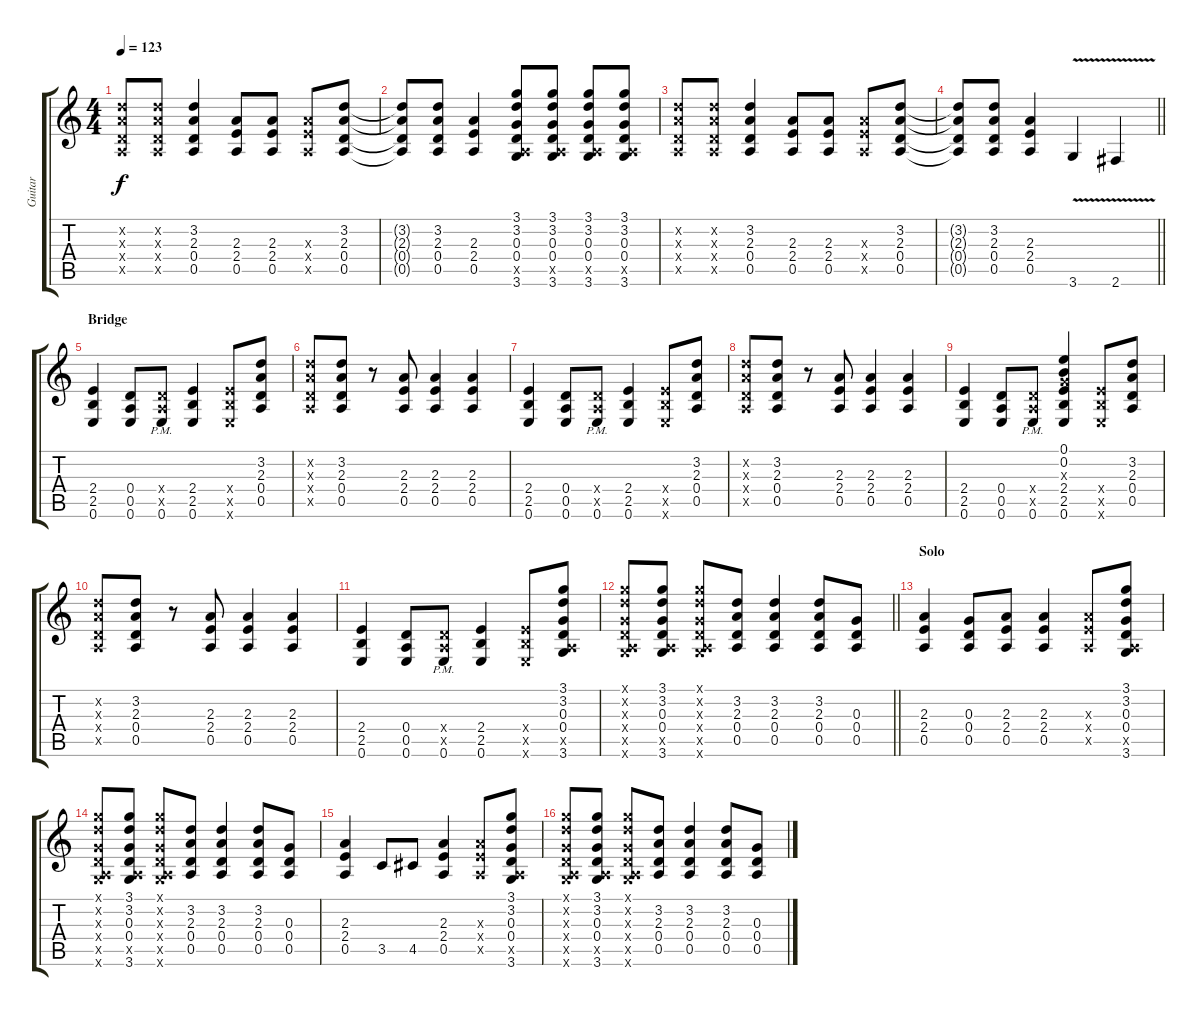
\track ("Guitar" "Guitar") {instrument distortionguitar}
\staff {score tabs}
\tuning (E4 B3 G3 D3 A2 E2) {hide}
\ts (4 4)
\tempo 123
\clef g2
\ks c
(3.2{x} 2.3{x} 0.4{x} 0.5{x}).8{dy f} (3.2{x} 2.3{x} 0.4{x} 0.5{x}).8 (3.2 2.3 0.4 0.5).4 (2.3 2.4 0.5).8 (2.3 2.4 0.5).8 (2.3{x} 2.4{x} 0.5{x}).8 (3.2 2.3 0.4 0.5).8 |
(3.2{t} 2.3{t} 0.4{t} 0.5{t}).8 (3.2 2.3 0.4 0.5).8 (2.3 2.4 0.5).4 (3.1 3.2 0.3 0.4 0.5{x} 3.6).8 (3.1 3.2 0.3 0.4 0.5{x} 3.6).8 (3.1 3.2 0.3 0.4 0.5{x} 3.6).8 (3.1 3.2 0.3 0.4 0.5{x} 3.6).8 |
(3.2{x} 2.3{x} 0.4{x} 0.5{x}).8 (3.2{x} 2.3{x} 0.4{x} 0.5{x}).8 (3.2 2.3 0.4 0.5).4 (2.3 2.4 0.5).8 (2.3 2.4 0.5).8 (2.3{x} 2.4{x} 0.5{x}).8 (3.2 2.3 0.4 0.5).8 |
\barLineRight lightlight
(3.2{t} 2.3{t} 0.4{t} 0.5{t}).8 (3.2 2.3 0.4 0.5).8 (2.3 2.4 0.5).4 3.6{v}.4 2.6{v}.4 |
\section ("" "Bridge")
(2.4 2.5 0.6).4 (0.4 0.5 0.6).8 (0.4{x} 0.5{x} 0.6{pm}).8 (2.4 2.5 0.6).4 (2.4{x} 2.5{x} 0.6{x}).8 (3.2 2.3 0.4 0.5).8 |
(3.2{x} 2.3{x} 0.4{x} 0.5{x}).8 (3.2 2.3 0.4 0.5).8 r.8 (2.3 2.4 0.5).8 (2.3 2.4 0.5).4 (2.3 2.4 0.5).4 |
(2.4 2.5 0.6).4 (0.4 0.5 0.6).8 (0.4{x} 0.5{x} 0.6{pm}).8 (2.4 2.5 0.6).4 (2.4{x} 2.5{x} 0.6{x}).8 (3.2 2.3 0.4 0.5).8 |
(3.2{x} 2.3{x} 0.4{x} 0.5{x}).8 (3.2 2.3 0.4 0.5).8 r.8 (2.3 2.4 0.5).8 (2.3 2.4 0.5).4 (2.3 2.4 0.5).4 |
(2.4 2.5 0.6).4 (0.4 0.5 0.6).8 (0.4{x} 0.5{x} 0.6{pm}).8 (0.1 0.2 0.3{x} 2.4 2.5 0.6).4 (2.4{x} 2.5{x} 0.6{x}).8 (3.2 2.3 0.4 0.5).8 |
(3.2{x} 2.3{x} 0.4{x} 0.5{x}).8 (3.2 2.3 0.4 0.5).8 r.8 (2.3 2.4 0.5).8 (2.3 2.4 0.5).4 (2.3 2.4 0.5).4 |
(2.4 2.5 0.6).4 (0.4 0.5 0.6).8 (0.4{x} 0.5{x} 0.6{pm}).8 (2.4 2.5 0.6).4 (2.4{x} 2.5{x} 0.6{x}).8 (3.1 3.2 0.3 0.4 0.5{x} 3.6).8 |
\barLineRight lightlight
(3.1{x} 3.2{x} 0.3{x} 0.4{x} 0.5{x} 3.6{x}).8 (3.1 3.2 0.3 0.4 0.5{x} 3.6).8 (3.1{x} 3.2{x} 0.3{x} 0.4{x} 0.5{x} 3.6{x}).8 (3.2 2.3 0.4 0.5).8 (3.2 2.3 0.4 0.5).4 (3.2 2.3 0.4 0.5).8 (0.3 0.4 0.5).8 |
\section ("" "Solo")
(2.3 2.4 0.5).4 (0.3 0.4 0.5).8 (2.3 2.4 0.5).8 (2.3 2.4 0.5).4 (2.3{x} 2.4{x} 0.5{x}).8 (3.1 3.2 0.3 0.4 0.5{x} 3.6).8 |
(3.1{x} 3.2{x} 0.3{x} 0.4{x} 0.5{x} 3.6{x}).8 (3.1 3.2 0.3 0.4 0.5{x} 3.6).8 (3.1{x} 3.2{x} 0.3{x} 0.4{x} 0.5{x} 3.6{x}).8 (3.2 2.3 0.4 0.5).8 (3.2 2.3 0.4 0.5).4 (3.2 2.3 0.4 0.5).8 (0.3 0.4 0.5).8 |
(2.3 2.4 0.5).4 3.5.8 4.5.8 (2.3 2.4 0.5).4 (2.3{x} 2.4{x} 0.5{x}).8 (3.1 3.2 0.3 0.4 0.5{x} 3.6).8 |
(3.1{x} 3.2{x} 0.3{x} 0.4{x} 0.5{x} 3.6{x}).8 (3.1 3.2 0.3 0.4 0.5{x} 3.6).8 (3.1{x} 3.2{x} 0.3{x} 0.4{x} 0.5{x} 3.6{x}).8 (3.2 2.3 0.4 0.5).8 (3.2 2.3 0.4 0.5).4 (3.2 2.3 0.4 0.5).8 (0.3 0.4 0.5).8
